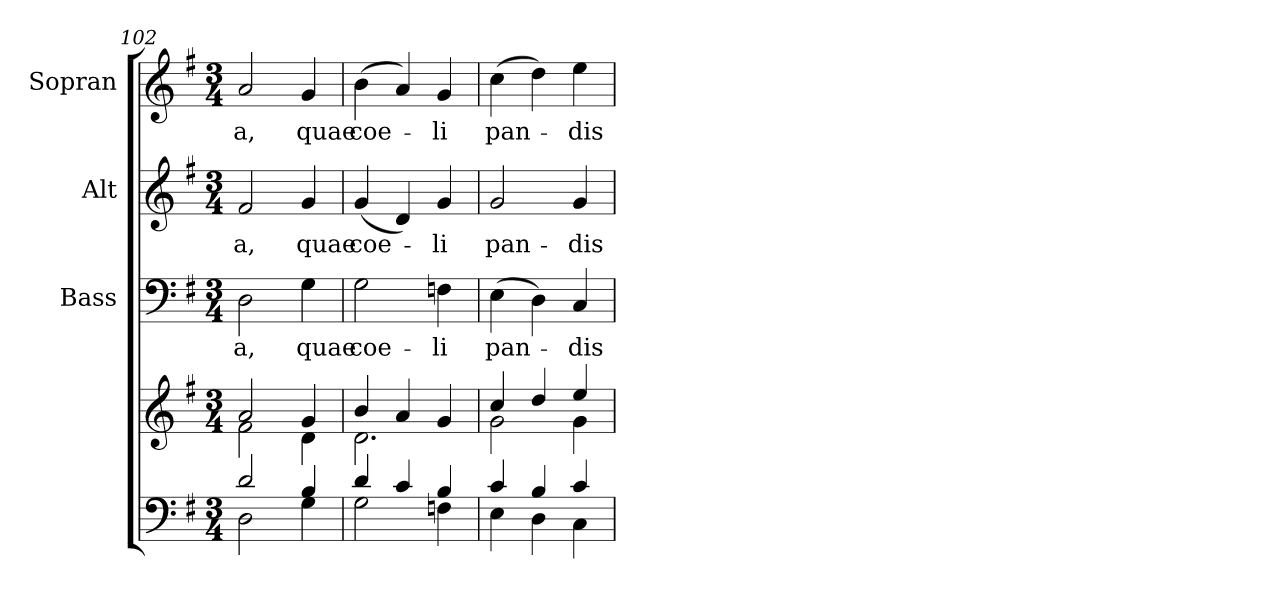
**kern	**kern	**kern	**text	**kern	**text	**kern	**text
*part4	*part4	*part3	*part3	*part2	*part2	*part1	*part1
*staff5	*staff4	*staff3	*staff3	*staff2	*staff2	*staff1	*staff1
*	*	*I"Bass	*	*I"Alt	*	*I"Sopran	*
*	*	*I'B.	*	*I'A.	*	*I'S.	*
!!LO:LB:g=z
*clefF4	*clefG2	*clefF4	*	*clefG2	*	*clefG2	*
*k[f#]	*k[f#]	*k[f#]	*	*k[f#]	*	*k[f#]	*
*G:	*G:	*G:	*	*G:	*	*G:	*
*M3/4	*M3/4	*M3/4	*	*M3/4	*	*M3/4	*
=102	=102	=102	=102	=102	=102	=102	=102
*^	*^	*	*	*	*	*	*
!	!	!	!	!	!LO:LY:b	!	!LO:LY:b	!	!LO:LY:b
2d/	2D\	2a/	2f#\	2D\	-a,	2f#/	-a,	2a/	-a,
!	!	!	!	!	!LO:LY:b	!	!LO:LY:b	!	!LO:LY:b
4B/	4G\	4g/	4d\	4G\	quae	4g/	quae	4g/	quae
=103	=103	=103	=103	=103	=103	=103	=103	=103	=103
!	!	!	!	!	!LO:LY:b	!	!LO:LY:b	!	!LO:LY:b
4d/	2G\	4b/	2.d\	2G\	coe-	(<4g/	coe-	(>4b\	coe-
4c/	.	4a/	.	.	.	4d/)	.	4a/)	.
!	!	!	!	!	!LO:LY:b	!	!LO:LY:b	!	!LO:LY:b
4B/	4Fn\	4g/	.	4Fn\	-li	4g/	-li	4g/	-li
=104	=104	=104	=104	=104	=104	=104	=104	=104	=104
!	!	!	!	!	!LO:LY:b	!	!LO:LY:b	!	!LO:LY:b
4c/	4E\	4cc/	2g\	(>4E\	pan-	2g/	pan-	(>4cc\	pan-
4B/	4D\	4dd/	.	4D\)	.	.	.	4dd\)	.
!	!	!	!	!	!LO:LY:b	!	!LO:LY:b	!	!LO:LY:b
4c/	4C\	4ee/	4g\	4C/	-dis	4g/	-dis	4ee\	-dis
*v	*v	*	*	*	*	*	*	*	*
*	*v	*v	*	*	*	*	*	*
=	=	=	=	=	=	=	=
*-	*-	*-	*-	*-	*-	*-	*-
